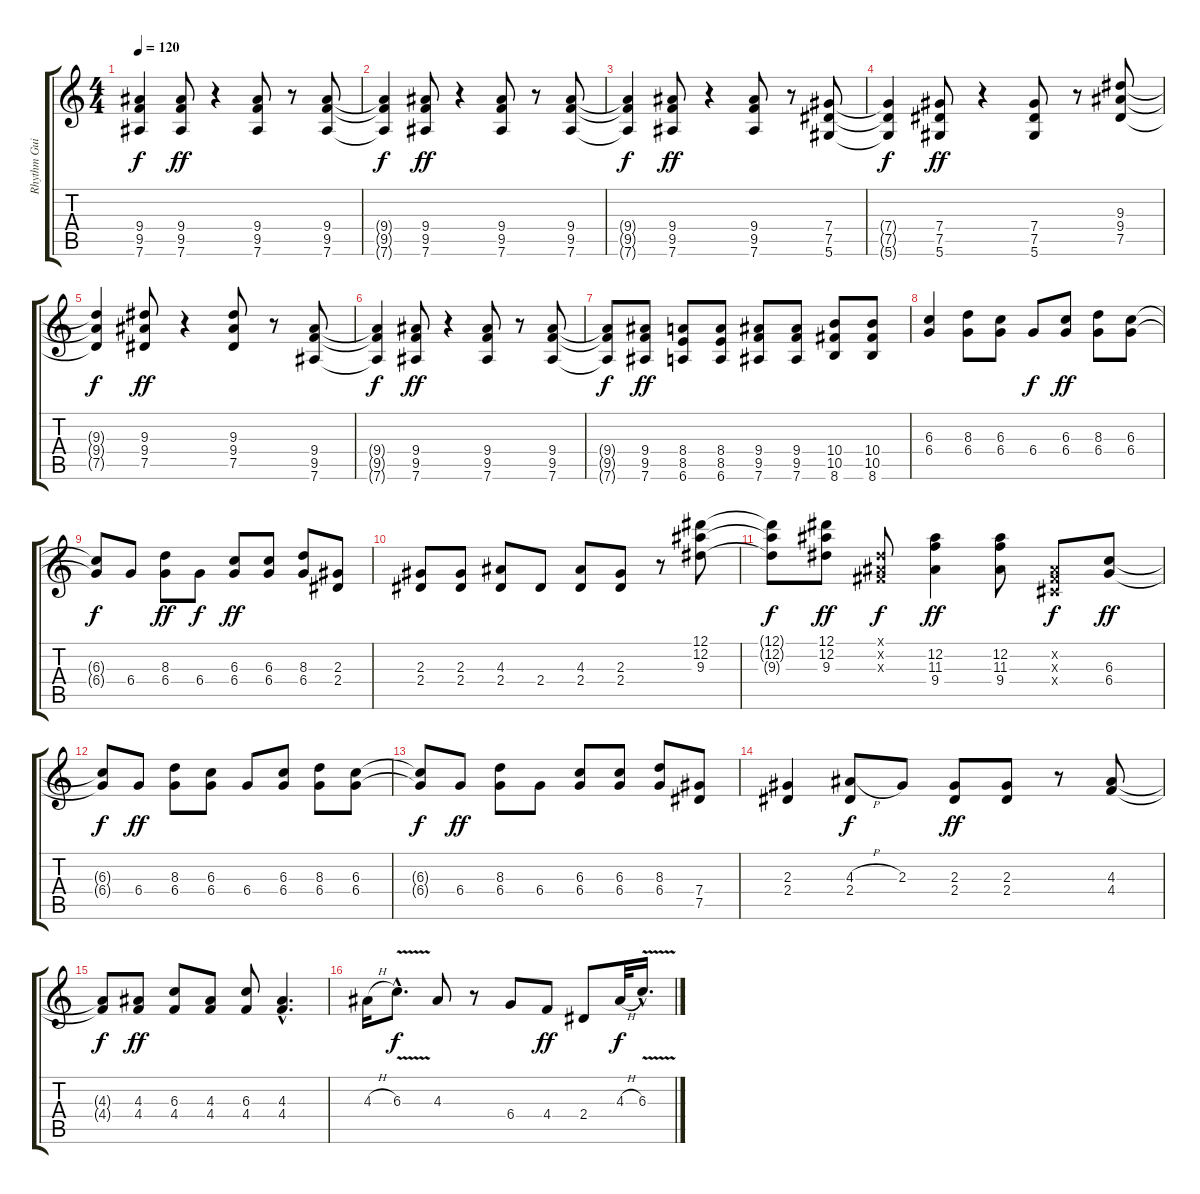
\track ("Rhythm Guitar I" "Rhythm Gui") {instrument overdrivenguitar}
\staff {score tabs}
\tuning (Eb4 Bb3 Gb3 Db3 Ab2 Eb2) {hide}
\ts (4 4)
\tempo 120
\clef g2
\ks c
(9.4{t} 9.5{t} 7.6{t}).4{dy f} (9.4 9.5 7.6).8{dy ff} r.4 (9.4 9.5 7.6).8 r.8 (9.4 9.5 7.6).8 |
(9.4{t} 9.5{t} 7.6{t}).4{dy f} (9.4 9.5 7.6).8{dy ff} r.4 (9.4 9.5 7.6).8 r.8 (9.4 9.5 7.6).8 |
(9.4{t} 9.5{t} 7.6{t}).4{dy f} (9.4 9.5 7.6).8{dy ff} r.4 (9.4 9.5 7.6).8 r.8 (7.4 7.5 5.6).8 |
(7.4{t} 7.5{t} 5.6{t}).4{dy f} (7.4 7.5 5.6).8{dy ff} r.4 (7.4 7.5 5.6).8 r.8 (9.3 9.4 7.5).8 |
(9.3{t} 9.4{t} 7.5{t}).4{dy f} (9.3 9.4 7.5).8{dy ff} r.4 (9.3 9.4 7.5).8 r.8 (9.4 9.5 7.6).8 |
(9.4{t} 9.5{t} 7.6{t}).4{dy f} (9.4 9.5 7.6).8{dy ff} r.4 (9.4 9.5 7.6).8 r.8 (9.4 9.5 7.6).8 |
(9.4{t} 9.5{t} 7.6{t}).8{dy f} (9.4 9.5 7.6).8{dy ff} (8.4 8.5 6.6).8 (8.4 8.5 6.6).8 (9.4 9.5 7.6).8 (9.4 9.5 7.6).8 (10.4 10.5 8.6).8 (10.4 10.5 8.6).8 |
(6.3 6.4).4 (8.3 6.4).8 (6.3 6.4).8 6.4.8{dy f} (6.3 6.4).8{dy ff} (8.3 6.4).8 (6.3 6.4).8 |
(6.3{t} 6.4{t}).8{dy f} 6.4.8 (8.3 6.4).8{dy ff} 6.4.8{dy f} (6.3 6.4).8{dy ff} (6.3 6.4).8 (8.3 6.4).8 (2.3 2.4).8 |
(2.3 2.4).8 (2.3 2.4).8 (4.3 2.4).8 2.4.8 (4.3 2.4).8 (2.3 2.4).8 r.8 (12.1 12.2 9.3).8 |
(12.1{t} 12.2{t} 9.3{t}).8{dy f} (12.1 12.2 9.3).8{dy ff} (0.1{x} 0.2{x} 0.3{x}).8{dy f} (12.2 11.3 9.4).4{dy ff} (12.2 11.3 9.4).8 (0.2{x} 0.3{x} 0.4{x}).8{dy f} (6.3 6.4).8{dy ff} |
(6.3{t} 6.4{t}).8{dy f} 6.4.8{dy ff} (8.3 6.4).8 (6.3 6.4).8 6.4.8 (6.3 6.4).8 (8.3 6.4).8 (6.3 6.4).8 |
(6.3{t} 6.4{t}).8{dy f} 6.4.8{dy ff} (8.3 6.4).8 6.4.8 (6.3 6.4).8 (6.3 6.4).8 (8.3 6.4).8 (7.4 7.5).8 |
(2.3 2.4).4 (4.3{h} 2.4).8{dy f} 2.3.8 (2.3 2.4).8{dy ff} (2.3 2.4).8 r.8 (4.3 4.4).8 |
(4.3{t} 4.4{t}).8{dy f} (4.3 4.4).8{dy ff} (6.3 4.4).8 (4.3 4.4).8 (6.3 4.4).8 (4.3{hac} 4.4{hac}).4{d} |
4.3{h}.16 6.3{v hac}.8{d dy f} 4.3.8 r.8 6.4.8 4.4.8{dy ff} 2.4.8 4.3{h}.32{dy f} 6.3{v hac}.16{d}
